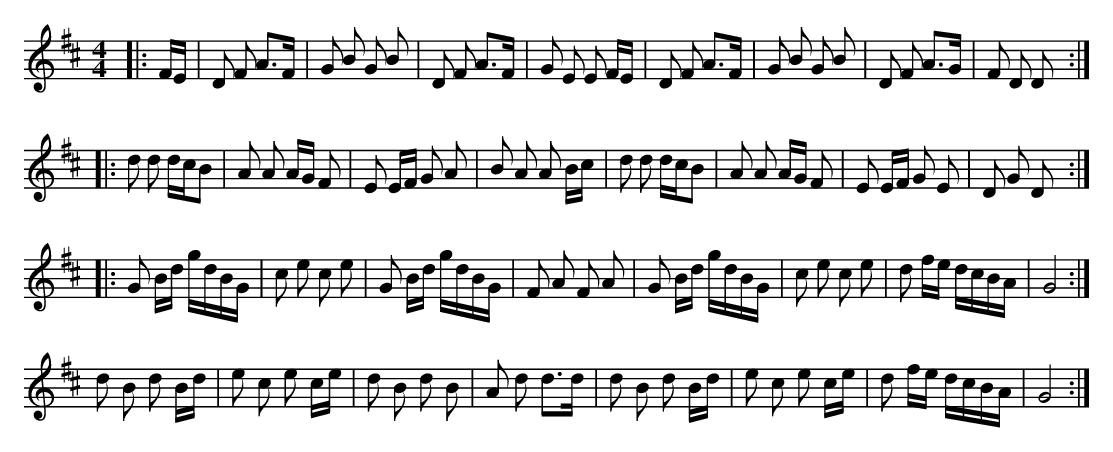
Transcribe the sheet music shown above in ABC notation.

X:1
M:4/4
K:D
|:F/E/|D F A>F|G B G B|D F A>F|G E E F/E/|D F A>F|G B G B|D F A>G|F D D:|
|:d d d/c/B|A A A/G/ F|E E/F/ G A|B A A B/c/|d d d/c/B|A A A/G/ F|E E/F/ G E|D G D:|
|:G B/d/ g/d/B/G/|c e c e|G B/d/ g/d/B/G/|F A F A|G B/d/ g/d/B/G/|c e c e|d f/e/ d/c/B/A/|G4:|
d B d B/d/|e c e c/e/|d B d B|A d d>d|d B d B/d/|e c e c/e/|d f/e/ d/c/B/A/|G4:|
